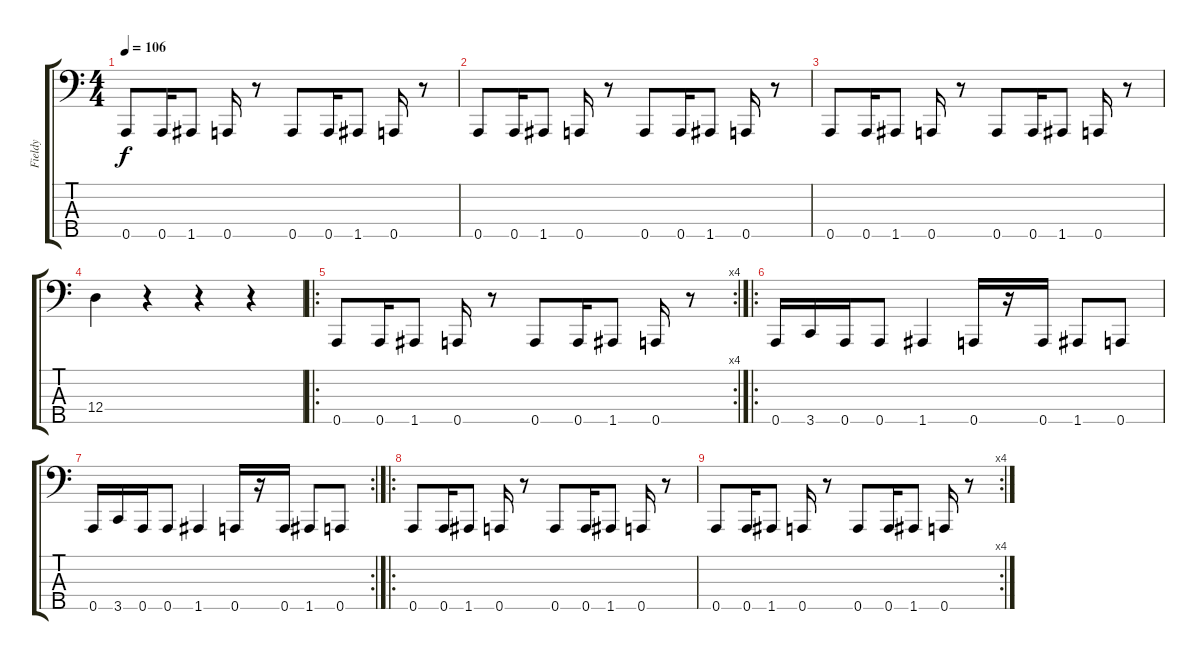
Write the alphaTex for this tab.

\track ("Fieldy" "Fieldy") {instrument slapbass1}
\staff {score tabs}
\tuning (F2 C2 G1 D1 A0) {hide}
\ts (4 4)
\tempo 106
\clef f4
\ks c
0.5.8{dy f} 0.5.16 1.5.8 0.5.16 r.8 0.5.8 0.5.16 1.5.8 0.5.16 r.8 |
0.5.8 0.5.16 1.5.8 0.5.16 r.8 0.5.8 0.5.16 1.5.8 0.5.16 r.8 |
0.5.8 0.5.16 1.5.8 0.5.16 r.8 0.5.8 0.5.16 1.5.8 0.5.16 r.8 |
12.4.4{instrument electricbassfinger} r.4 r.4 r.4 |
\ro
\rc 4
0.5.8{instrument slapbass1} 0.5.16 1.5.8 0.5.16 r.8 0.5.8 0.5.16 1.5.8 0.5.16 r.8 |
\ro
0.5.16 3.5.16 0.5.16 0.5.8 1.5.4 0.5.16 r.16 0.5.16 1.5.8 0.5.8 |
\rc 2
0.5.16 3.5.16 0.5.16 0.5.8 1.5.4 0.5.16 r.16 0.5.16 1.5.8 0.5.8 |
\ro
0.5.8 0.5.16 1.5.8 0.5.16 r.8 0.5.8 0.5.16 1.5.8 0.5.16 r.8 |
\rc 4
0.5.8 0.5.16 1.5.8 0.5.16 r.8 0.5.8 0.5.16 1.5.8 0.5.16 r.8
